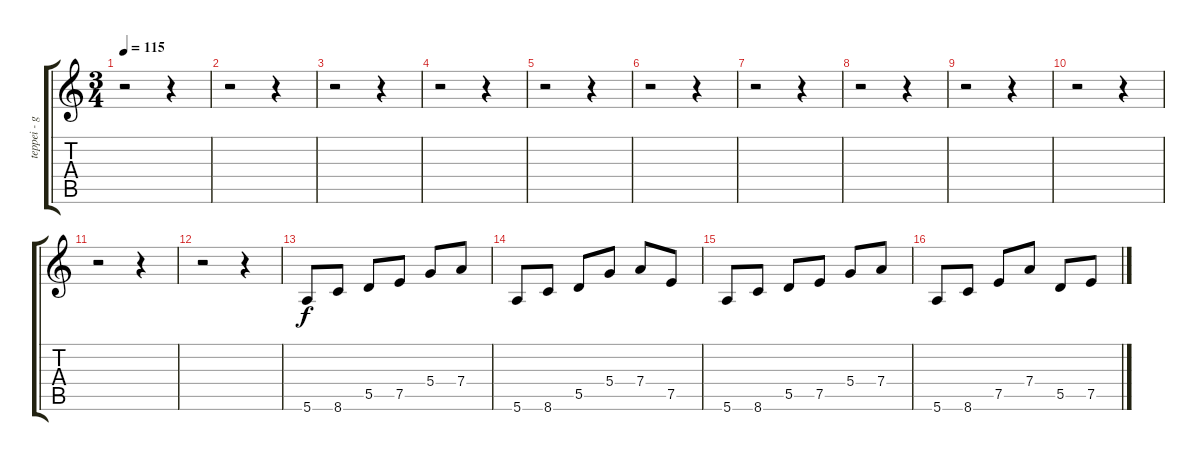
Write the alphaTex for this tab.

\track ("teppei - guitar clean" "teppei - g") {instrument electricguitarjazz}
\staff {score tabs}
\tuning (E4 B3 G3 D3 A2 E2) {hide}
\ts (3 4)
\tempo 115
\clef g2
\ks c
r.2{dy f} r.4 |
r.2 r.4 |
r.2 r.4 |
r.2 r.4 |
r.2 r.4 |
r.2 r.4 |
r.2 r.4 |
r.2 r.4 |
r.2 r.4 |
r.2 r.4 |
r.2 r.4 |
r.2 r.4 |
5.6.8 8.6.8 5.5.8 7.5.8 5.4.8 7.4.8 |
5.6.8 8.6.8 5.5.8 5.4.8 7.4.8 7.5.8 |
5.6.8 8.6.8 5.5.8 7.5.8 5.4.8 7.4.8 |
5.6.8 8.6.8 7.5.8 7.4.8 5.5.8 7.5.8
